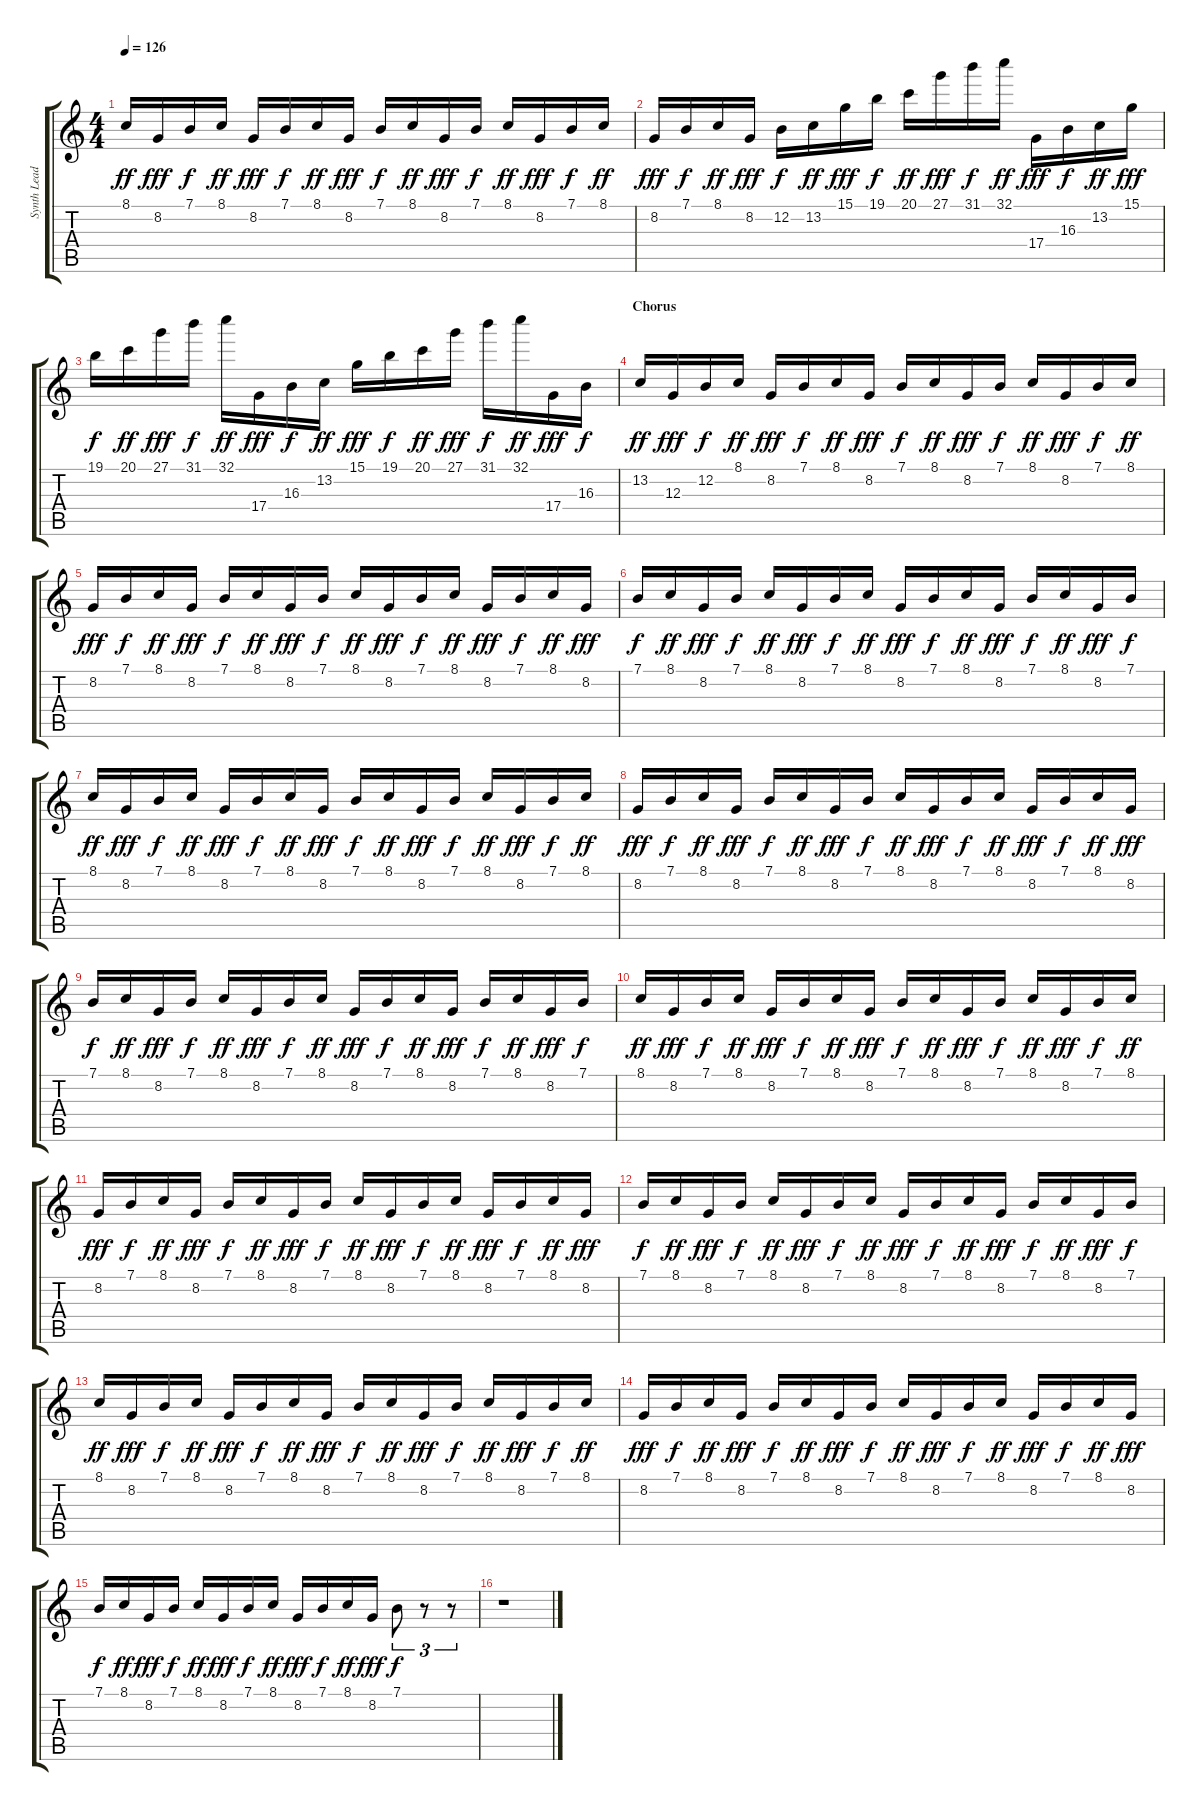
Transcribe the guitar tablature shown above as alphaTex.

\track ("Synth Lead + Bass (Staff 1)" "Synth Lead") {instrument lead8bassandlead}
\staff {score tabs}
\tuning (E4 B3 G3 D3 A2 E2) {hide}
\ts (4 4)
\tempo 126
\clef g2
\ks c
8.1.16{dy ff} 8.2.16{dy fff} 7.1.16{dy f} 8.1.16{dy ff} 8.2.16{dy fff} 7.1.16{dy f} 8.1.16{dy ff} 8.2.16{dy fff} 7.1.16{dy f} 8.1.16{dy ff} 8.2.16{dy fff} 7.1.16{dy f} 8.1.16{dy ff} 8.2.16{dy fff} 7.1.16{dy f} 8.1.16{dy ff} |
8.2.16{dy fff} 7.1.16{dy f} 8.1.16{dy ff} 8.2.16{dy fff} 12.2.16{dy f} 13.2.16{dy ff} 15.1.16{dy fff} 19.1.16{dy f} 20.1.16{dy ff} 27.1.16{dy fff} 31.1.16{dy f} 32.1.16{dy ff} 17.4.16{dy fff} 16.3.16{dy f} 13.2.16{dy ff} 15.1.16{dy fff} |
19.1.16{dy f} 20.1.16{dy ff} 27.1.16{dy fff} 31.1.16{dy f} 32.1.16{dy ff} 17.4.16{dy fff} 16.3.16{dy f} 13.2.16{dy ff} 15.1.16{dy fff} 19.1.16{dy f} 20.1.16{dy ff} 27.1.16{dy fff} 31.1.16{dy f} 32.1.16{dy ff} 17.4.16{dy fff} 16.3.16{dy f} |
\section ("" "Chorus")
13.2.16{dy ff} 12.3.16{dy fff} 12.2.16{dy f} 8.1.16{dy ff} 8.2.16{dy fff} 7.1.16{dy f} 8.1.16{dy ff} 8.2.16{dy fff} 7.1.16{dy f} 8.1.16{dy ff} 8.2.16{dy fff} 7.1.16{dy f} 8.1.16{dy ff} 8.2.16{dy fff} 7.1.16{dy f} 8.1.16{dy ff} |
8.2.16{dy fff} 7.1.16{dy f} 8.1.16{dy ff} 8.2.16{dy fff} 7.1.16{dy f} 8.1.16{dy ff} 8.2.16{dy fff} 7.1.16{dy f} 8.1.16{dy ff} 8.2.16{dy fff} 7.1.16{dy f} 8.1.16{dy ff} 8.2.16{dy fff} 7.1.16{dy f} 8.1.16{dy ff} 8.2.16{dy fff} |
7.1.16{dy f} 8.1.16{dy ff} 8.2.16{dy fff} 7.1.16{dy f} 8.1.16{dy ff} 8.2.16{dy fff} 7.1.16{dy f} 8.1.16{dy ff} 8.2.16{dy fff} 7.1.16{dy f} 8.1.16{dy ff} 8.2.16{dy fff} 7.1.16{dy f} 8.1.16{dy ff} 8.2.16{dy fff} 7.1.16{dy f} |
8.1.16{dy ff} 8.2.16{dy fff} 7.1.16{dy f} 8.1.16{dy ff} 8.2.16{dy fff} 7.1.16{dy f} 8.1.16{dy ff} 8.2.16{dy fff} 7.1.16{dy f} 8.1.16{dy ff} 8.2.16{dy fff} 7.1.16{dy f} 8.1.16{dy ff} 8.2.16{dy fff} 7.1.16{dy f} 8.1.16{dy ff} |
8.2.16{dy fff} 7.1.16{dy f} 8.1.16{dy ff} 8.2.16{dy fff} 7.1.16{dy f} 8.1.16{dy ff} 8.2.16{dy fff} 7.1.16{dy f} 8.1.16{dy ff} 8.2.16{dy fff} 7.1.16{dy f} 8.1.16{dy ff} 8.2.16{dy fff} 7.1.16{dy f} 8.1.16{dy ff} 8.2.16{dy fff} |
7.1.16{dy f} 8.1.16{dy ff} 8.2.16{dy fff} 7.1.16{dy f} 8.1.16{dy ff} 8.2.16{dy fff} 7.1.16{dy f} 8.1.16{dy ff} 8.2.16{dy fff} 7.1.16{dy f} 8.1.16{dy ff} 8.2.16{dy fff} 7.1.16{dy f} 8.1.16{dy ff} 8.2.16{dy fff} 7.1.16{dy f} |
8.1.16{dy ff} 8.2.16{dy fff} 7.1.16{dy f} 8.1.16{dy ff} 8.2.16{dy fff} 7.1.16{dy f} 8.1.16{dy ff} 8.2.16{dy fff} 7.1.16{dy f} 8.1.16{dy ff} 8.2.16{dy fff} 7.1.16{dy f} 8.1.16{dy ff} 8.2.16{dy fff} 7.1.16{dy f} 8.1.16{dy ff} |
8.2.16{dy fff} 7.1.16{dy f} 8.1.16{dy ff} 8.2.16{dy fff} 7.1.16{dy f} 8.1.16{dy ff} 8.2.16{dy fff} 7.1.16{dy f} 8.1.16{dy ff} 8.2.16{dy fff} 7.1.16{dy f} 8.1.16{dy ff} 8.2.16{dy fff} 7.1.16{dy f} 8.1.16{dy ff} 8.2.16{dy fff} |
7.1.16{dy f} 8.1.16{dy ff} 8.2.16{dy fff} 7.1.16{dy f} 8.1.16{dy ff} 8.2.16{dy fff} 7.1.16{dy f} 8.1.16{dy ff} 8.2.16{dy fff} 7.1.16{dy f} 8.1.16{dy ff} 8.2.16{dy fff} 7.1.16{dy f} 8.1.16{dy ff} 8.2.16{dy fff} 7.1.16{dy f} |
8.1.16{dy ff} 8.2.16{dy fff} 7.1.16{dy f} 8.1.16{dy ff} 8.2.16{dy fff} 7.1.16{dy f} 8.1.16{dy ff} 8.2.16{dy fff} 7.1.16{dy f} 8.1.16{dy ff} 8.2.16{dy fff} 7.1.16{dy f} 8.1.16{dy ff} 8.2.16{dy fff} 7.1.16{dy f} 8.1.16{dy ff} |
8.2.16{dy fff} 7.1.16{dy f} 8.1.16{dy ff} 8.2.16{dy fff} 7.1.16{dy f} 8.1.16{dy ff} 8.2.16{dy fff} 7.1.16{dy f} 8.1.16{dy ff} 8.2.16{dy fff} 7.1.16{dy f} 8.1.16{dy ff} 8.2.16{dy fff} 7.1.16{dy f} 8.1.16{dy ff} 8.2.16{dy fff} |
7.1.16{dy f} 8.1.16{dy ff} 8.2.16{dy fff} 7.1.16{dy f} 8.1.16{dy ff} 8.2.16{dy fff} 7.1.16{dy f} 8.1.16{dy ff} 8.2.16{dy fff} 7.1.16{dy f} 8.1.16{dy ff} 8.2.16{dy fff} 7.1.8{tu (3 2) dy f} r.8{tu (3 2)} r.8{tu (3 2)} |
r.1
